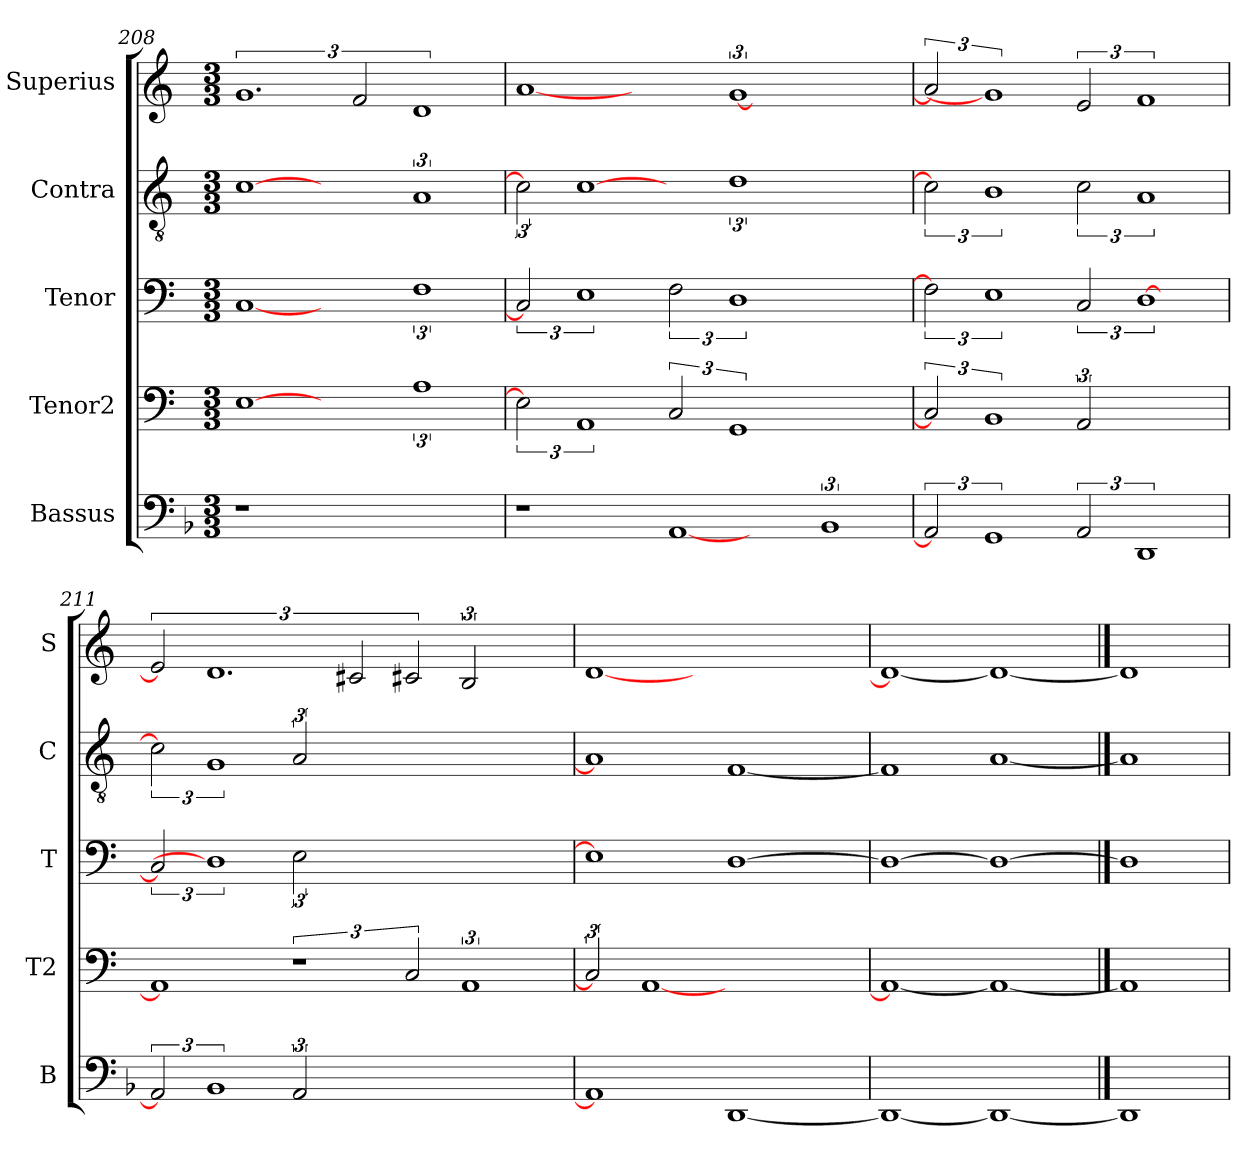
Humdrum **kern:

**kern	**kern	**kern	**kern	**kern
*part5	*part4	*part3	*part2	*part1
*staff5	*staff4	*staff3	*staff2	*staff1
*I"Bassus	*I"Tenor2	*I"Tenor	*I"Contra	*I"Superius
*I'B	*I'T2	*I'T	*I'C	*I'S
*clefF4	*clefF4	*clefF4	*clefGv2	*clefG2
*k[b-]	*k[]	*k[]	*k[]	*k[]
*M3/3	*M3/3	*M3/3	*M3/3	*M3/3
=208	=208	=208	=208	=208
1r	[1E	[1C/	[1c	3%2.g
1ryy	3ryy	3ryy	3ryy	3f/
.	3%2A	3%2F\	3%2A	3%2d
=209	=209	=209	=209	=209
1r	3E]	3C/]	3c]	[1a
.	3%2AA	3%2E\	[1c	.
[1AA	[3C	[3F\	.	3ryy
.	3%2GG	3%2D\	3%2d	[3%2g
3%2BB-	3%2ryy	3%2ryy	3%2ryy	3%2ryy
=210	=210	=210	=210	=210
3AA]	3C]	3F\]	3c]	3a]
3%2GG	3%2BB	3%2E\	3%2B	3%2g]
[3AA	[3AA	[3C/	[3c	[3e
3%2DD	3%2ryy	[3%2D\	3%2A	3%2f
=211	=211	=211	=211	=211
3AA]	1AA]	3C/]	3c]	3e]
3%2BB-	.	3%2D\]	3%2G	3%2.d
[3AA	3%2r	[3E\	[3A	.
3%4ryy	.	3%4ryy	3%4ryy	3c#X/
.	[3C	.	.	3c#X/
.	3%2AA	.	.	3B/
.	.	.	.	3ryy
=212	=212	=212	=212	=212
1AA]	3C]	1E\]	1A]	[1d
.	[1AA	.	.	.
[1DD	.	[1D\	[1F	1ryy
.	3%2ryy	.	.	.
=213	=213	=213	=213	=213
1DD_	1AA_	1D\_	1F]	1d_
1DD_	1AA_	1D\_	[1A	1d_
==214	==214	==214	==214	==214
1DD]	1AA]	1D\]	1A]	1d]
=	=	=	=	=
*-	*-	*-	*-	*-
